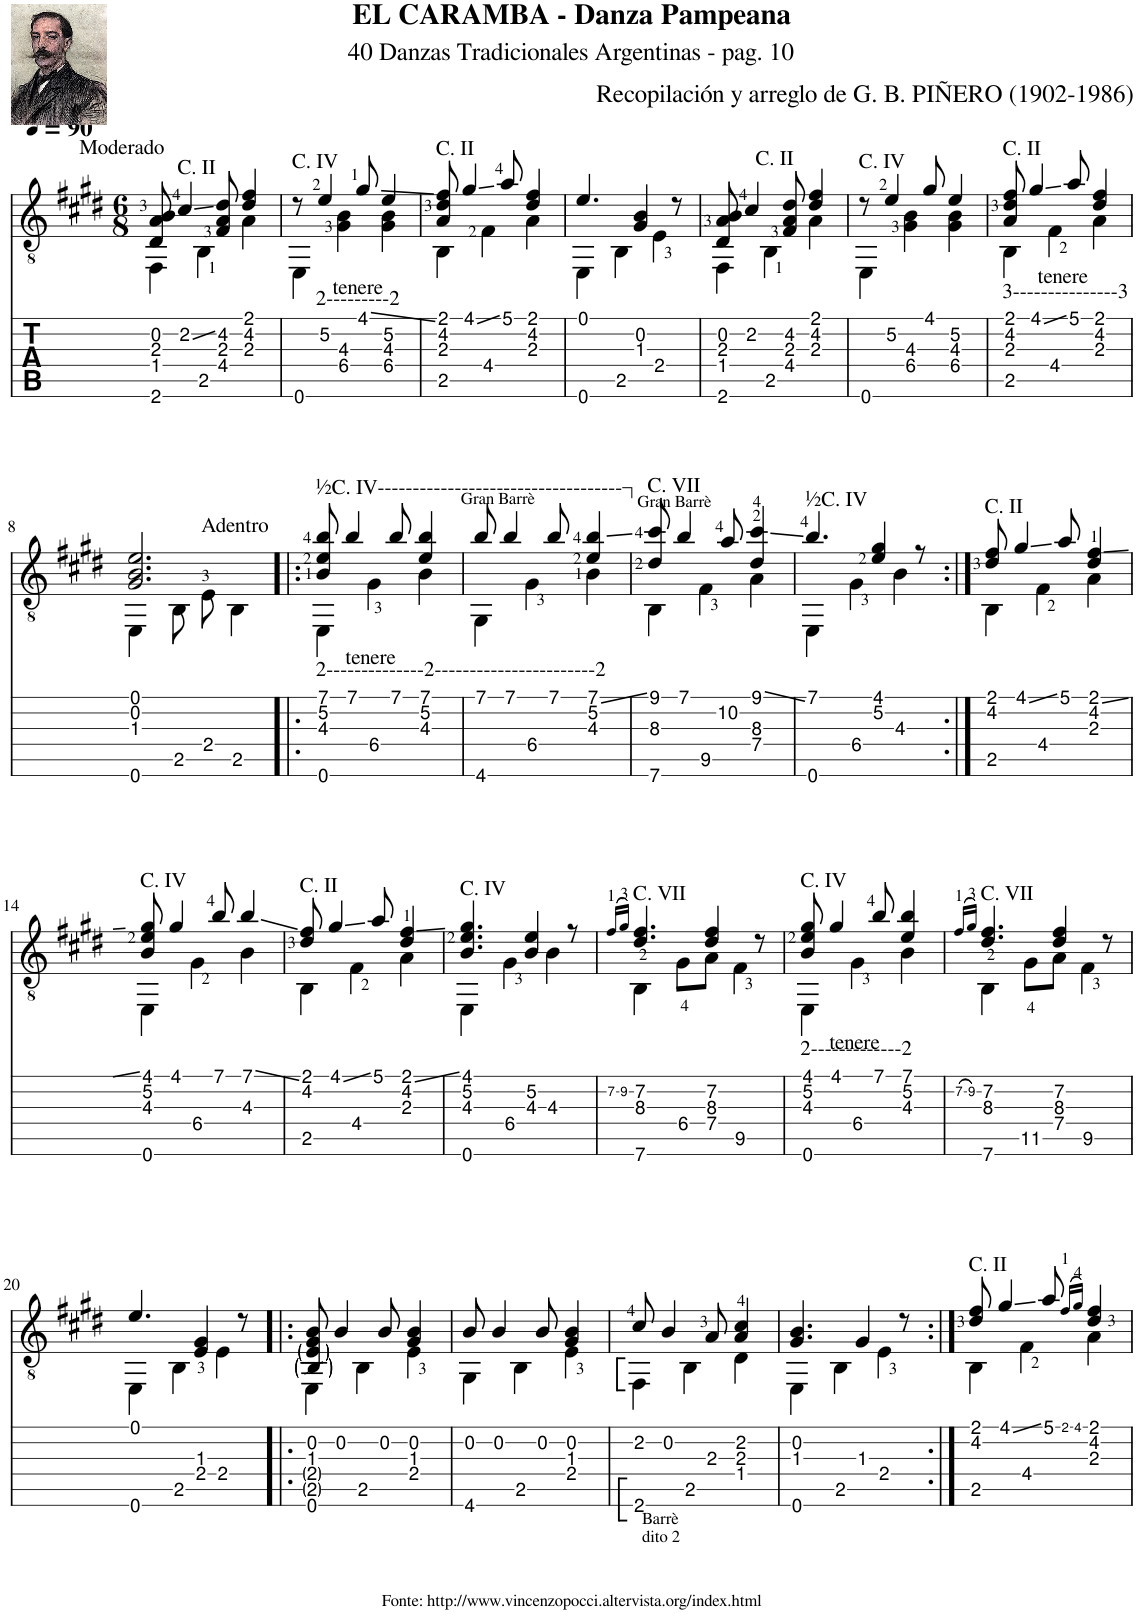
**kern	**kern
*part1	*part1
*staff2	*staff1
*I"Guitar	*
*I'Guit.	*
*stria6	*
*	*clefGv2
*k[f#c#g#d#]	*k[f#c#g#d#]
*M6/8	*M6/8
*MM90	*MM90
=1	=1
*^	*^
!	!	!LO:TX:a:t=Moderado	!
8D# 8A 8B	4FF#	8D#/ 8A/ 8B/	4FF#\
!	!	!LO:TX:a:t=C. II	!
4c#	.	4c#/	.
.	4BB	.	4BB\
8F# 8A 8d#	.	8F#/ 8A/ 8d#/	.
4d# 4f#	4A	4d#/ 4f#/	4A\
=2	=2	=2	=2
!	!	!LO:TX:a:t=C. IV	!
8r	4EE	8r	4EE\
!LO:TX:a:t=2---------2	!	!	!
4e	.	4e/	.
!	!LO:TX:a:t=tenere	!	!
.	4G# 4B	.	4G#\ 4B\
8g#	.	8g#/	.
4e	4G# 4B	4e/	4G#\ 4B\
=3	=3	=3	=3
!	!	!LO:TX:a:t=C. II	!
8A 8d# 8f#	4BB	8A/ 8d#/ 8f#/	4BB\
4g#	.	4g#/	.
.	4F#	.	4F#\
8a	.	8a/	.
4d# 4f#	4A	4d#/ 4f#/	4A\
=4	=4	=4	=4
4.e	4EE	4.e/	4EE\
.	4BB	.	4BB\
4G# 4B	.	4G#/ 4B/	.
.	4E	.	4E\
8r	.	8r	.
=5	=5	=5	=5
8D# 8A 8B	4FF#	8D#/ 8A/ 8B/	4FF#\
4c#	.	4c#/	.
.	4BB	.	4BB\
!	!	!LO:TX:a:t=C. II	!
8F# 8A 8d#	.	8F#/ 8A/ 8d#/	.
4d# 4f#	4A	4d#/ 4f#/	4A\
=6	=6	=6	=6
!	!	!LO:TX:a:t=C. IV	!
8r	4EE	8r	4EE\
4e	.	4e/	.
.	4G# 4B	.	4G#\ 4B\
8g#	.	8g#/	.
4e	4G# 4B	4e/	4G#\ 4B\
=7	=7	=7	=7
!	!	!LO:TX:a:t=C. II	!
!LO:TX:a:t=3---------------3	!	!	!
8A 8d# 8f#	4BB	8A/ 8d#/ 8f#/	4BB\
!LO:TX:a:t=tenere	!	!	!
4g#	.	4g#/	.
.	4F#	.	4F#\
8a	.	8a/	.
4d# 4f#	4A	4d#/ 4f#/	4A\
!!LO:LB:g=z	!!
=8	=8	=8	=8
2.G# 2.B 2.e	4EE	2.G#/ 2.B/ 2.e/	4EE\
.	8BB	.	8BB\
!	!	!	!LO:TX:a:t=Adentro
.	8E	.	8E\
.	4BB	.	4BB\
=9!|:	=9!|:	=9!|:	=9!|:
!	!	!LO:TX:a:t=½C. IV-----------------------------------┐	!
!LO:TX:a:t=2--------------2-----------------------2	!	!	!
8B 8e 8b	4EE	8B/ 8e/ 8b/	4EE\
!LO:TX:a:t=tenere	!	!	!
4b	.	4b/	.
.	4G#	.	4G#\
8b	.	8b/	.
4e 4b	4B	4e/ 4b/	4B\
=10	=10	=10	=10
!	!	!LO:TX:a:t=Gran Barrè	!
8b	4GG#	8b/	4GG#\
4b	.	4b/	.
.	4G#	.	4G#\
8b	.	8b/	.
4e 4b	4B	4e/ 4b/	4B\
=11	=11	=11	=11
!	!	!LO:TX:a:t=C. VII	!
!	!	!LO:TX:a:t=Gran Barrè	!
8d# 8cc#	4BB	8d#/ 8cc#/	4BB\
4b	.	4b/	.
.	4F#	.	4F#\
8a	.	8a/	.
4d# 4cc#	4A	4d#/ 4cc#/	4A\
=12	=12	=12	=12
!	!	!LO:TX:a:t=½C. IV	!
4.b	4EE	4.b/	4EE\
.	4G#	.	4G#\
4e 4g#	.	4e/ 4g#/	.
.	4B	.	4B\
8r	.	8r	.
=13:|!	=13:|!	=13:|!	=13:|!
!	!	!LO:TX:a:t=C. II	!
8d# 8f#	4BB	8d#/ 8f#/	4BB\
4g#	.	4g#/	.
.	4F#	.	4F#\
8a	.	8a/	.
4d# 4f#	4A	4d#/ 4f#/	4A\
!!LO:LB:g=z	!!
=14	=14	=14	=14
!	!	!LO:TX:a:t=C. IV	!
8B 8e 8g#	4EE	8B/ 8e/ 8g#/	4EE\
4g#	.	4g#/	.
.	4G#	.	4G#\
8b	.	8b/	.
4b	4B	4b/	4B\
=15	=15	=15	=15
!	!	!LO:TX:a:t=C. II	!
8d# 8f#	4BB	8d#/ 8f#/	4BB\
4g#	.	4g#/	.
.	4F#	.	4F#\
8a	.	8a/	.
4d# 4f#	4A	4d#/ 4f#/	4A\
=16	=16	=16	=16
!	!	!LO:TX:a:t=C. IV	!
4.B 4.e 4.g#	4EE	4.B/ 4.e/ 4.g#/	4EE\
.	4G#	.	4G#\
4B 4e	.	4B/ 4e/	.
.	4B	.	4B\
8r	.	8r	.
=17	=17	=17	=17
qf#	.	(16qf#/LL	.
qg#	.	16qg#/JJ)	.
!	!	!LO:TX:a:t=C. VII	!
4.d# 4.f#	4BB	4.d#/ 4.f#/	4BB\
.	8G#	.	8G#\L
4d# 4f#	8A	4d#/ 4f#/	8A\J
.	4F#	.	4F#\
8r	.	8r	.
=18	=18	=18	=18
!	!	!LO:TX:a:t=C. IV	!
!LO:TX:a:t=2-------------2	!	!	!
8B 8e 8g#	4EE	8B/ 8e/ 8g#/	4EE\
!LO:TX:a:t=tenere	!	!	!
4g#	.	4g#/	.
.	4G#	.	4G#\
8b	.	8b/	.
4e 4b	4B	4e/ 4b/	4B\
=19	=19	=19	=19
qf#	.	(16qf#/LL	.
qg#	.	16qg#/JJ)	.
!	!	!LO:TX:a:t=C. VII	!
4.d# 4.f#	4BB	4.d#/ 4.f#/	4BB\
.	8G#	.	8G#\L
4d# 4f#	8A	4d#/ 4f#/	8A\J
.	4F#	.	4F#\
8r	.	8r	.
!!LO:LB:g=z	!!
=20	=20	=20	=20
4.e	4EE	4.e/	4EE\
.	4BB	.	4BB\
4E 4G#	.	4E/ 4G#/	.
.	4E	.	4E\
8r	.	8r	.
=21!|:	=21!|:	=21!|:	=21!|:
8BB 8E 8G# 8B	4EE	8BB/ 8E/ 8G#/ 8B/	4EE\
4B	.	4B/	.
.	4BB	.	4BB\
8B	.	8B/	.
4G# 4B	4E	4G#/ 4B/	4E\
=22	=22	=22	=22
8B	4GG#	8B/	4GG#\
4B	.	4B/	.
.	4BB	.	4BB\
8B	.	8B/	.
4G# 4B	4E	4G#/ 4B/	4E\
=23	=23	=23	=23
!LO:TX:b:t=Barrè	!	!	!
!LO:TX:b:t=dito 2	!	!	!
8c#	4FF#	8c#/	4FF#\
4B	.	4B/	.
.	4BB	.	4BB\
8A	.	8A/	.
4A 4c#	4D#	4A/ 4c#/	4D#\
=24	=24	=24	=24
4.G# 4.B	4EE	4.G#/ 4.B/	4EE\
.	4BB	.	4BB\
4G#	.	4G#/	.
.	4E	.	4E\
8r	.	8r	.
=25:|!	=25:|!	=25:|!	=25:|!
!	!	!LO:TX:a:t=C. II	!
8d# 8f#	4BB	8d#/ 8f#/	4BB\
4g#	.	4g#/	.
.	4F#	.	4F#\
8a	.	8a/	.
qf#	.	(16qf#/LL	.
qg#	.	16qg#/JJ)	.
4d# 4f#	4A	4d#/ 4f#/	4A\
*v	*v	*	*
*	*v	*v
=	=
*-	*-
